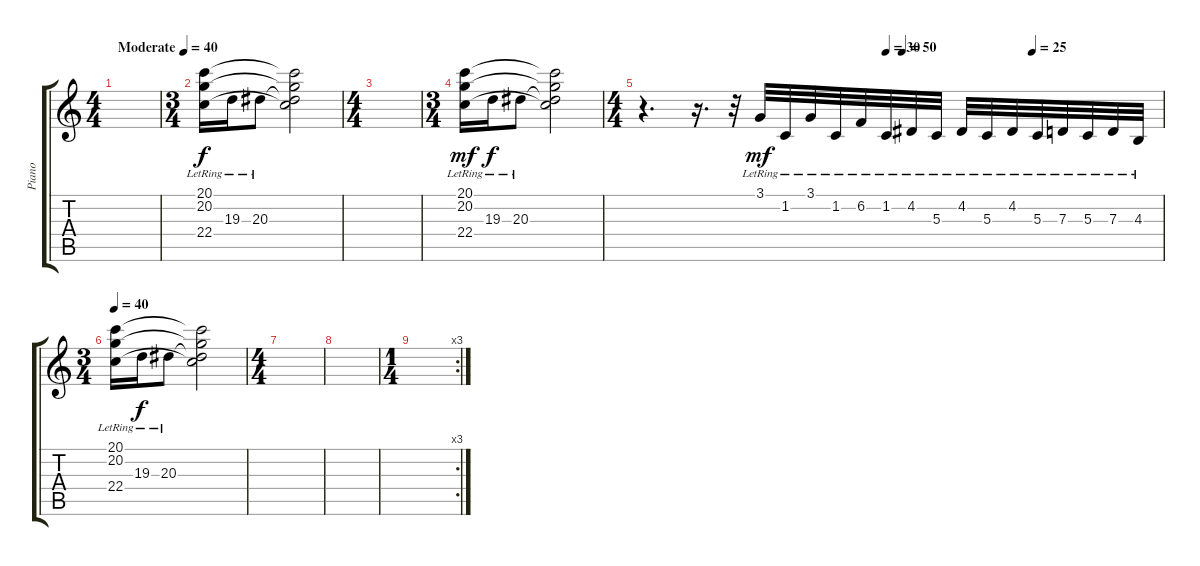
\track ("Piano" "Piano") {instrument acousticgrandpiano}
\staff {score tabs}
\tuning (E4 B3 G3 D3 A2 E2) {hide}
\ts (4 4)
\tempo (40 "Moderate")
\clef g2
\ks c
|
\ts (3 4)
(20.1{lr} 20.2{lr} 22.4{lr}).16 19.3{lr}.16{dy f} 20.3{lr}.8 (20.1{t} 20.2{t} 20.3{t} 22.4{t}).2 |
\ts (4 4)
|
\ts (3 4)
(20.1{lr} 20.2{lr} 22.4{lr}).16{dy mf} 19.3{lr}.16{dy f} 20.3{lr}.8 (20.1{t} 20.2{t} 20.3{t} 22.4{t}).2 |
\ts (4 4)
\tempo (30 0.46875)
\tempo (50 0.5)
\tempo (25 0.75)
r.4{d} r.16{d} r.32 3.1{lr}.32{dy mf} 1.2{lr}.32 3.1{lr}.32 1.2{lr}.32 6.2{lr}.32 1.2{lr}.32 4.2{lr}.32 5.3{lr}.32 4.2{lr}.32 5.3{lr}.32 4.2{lr}.32 5.3{lr}.32 7.3{lr}.32 5.3{lr}.32 7.3{lr}.32 4.3{lr}.32 |
\ts (3 4)
\tempo 40
(20.1{lr} 20.2{lr} 22.4{lr}).16 19.3{lr}.16{dy f} 20.3{lr}.8 (20.1{t} 20.2{t} 20.3{t} 22.4{t}).2 |
\ts (4 4)
|
|
\rc 3
\ts (1 4)
